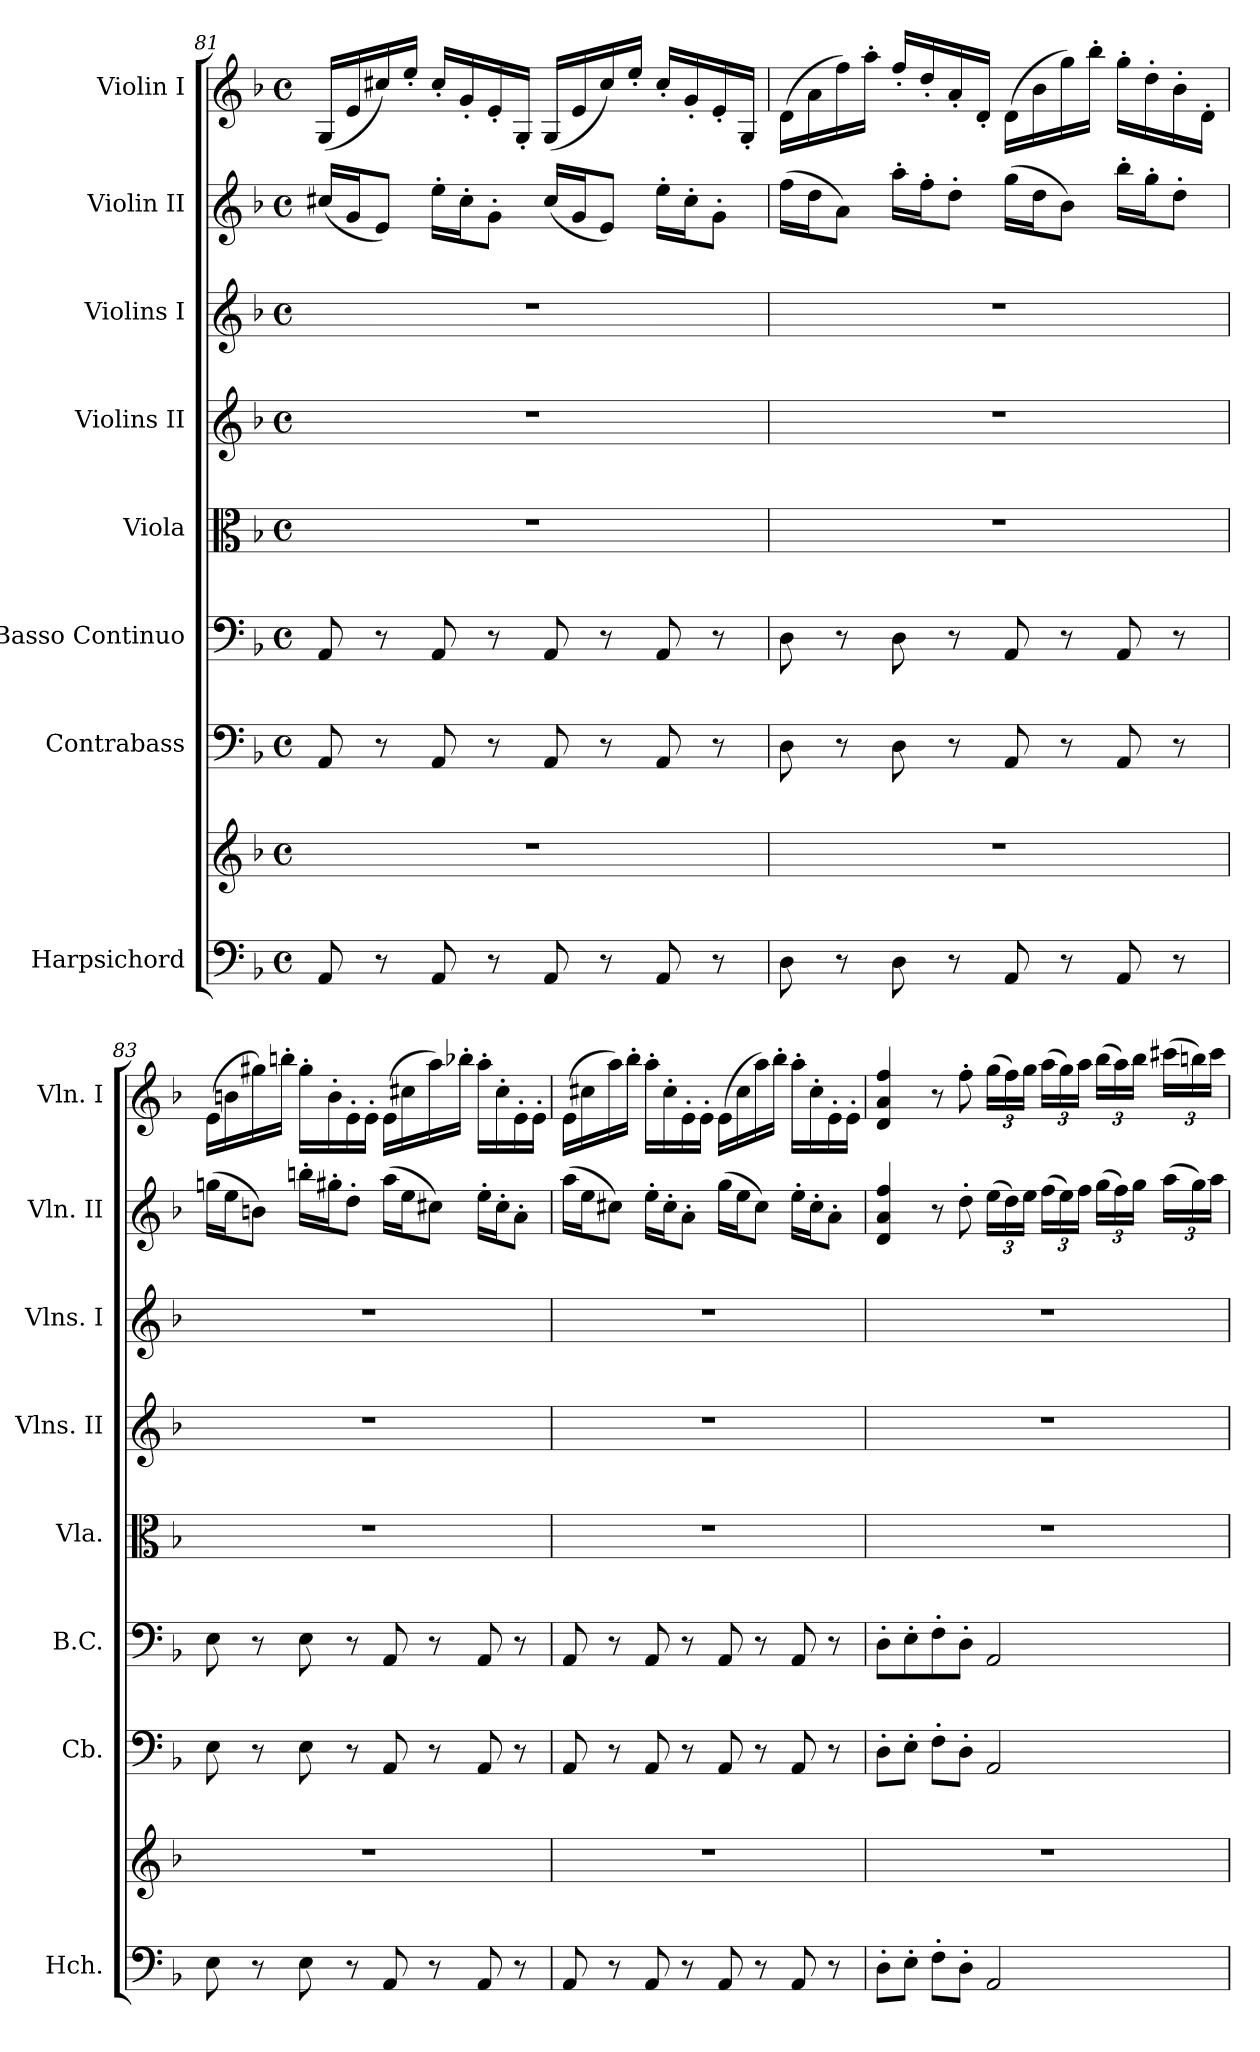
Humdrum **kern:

**kern	**kern	**kern	**kern	**kern	**kern	**kern	**kern	**kern
*part8	*part8	*part7	*part6	*part5	*part4	*part3	*part2	*part1
*staff9	*staff8	*staff7	*staff6	*staff5	*staff4	*staff3	*staff2	*staff1
*I"Harpsichord	*	*I"Contrabass	*I"Basso Continuo	*I"Viola	*I"Violins II	*I"Violins I	*I"Violin II	*I"Violin I
*I'Hch.	*	*I'Cb.	*I'B.C.	*I'Vla.	*I'Vlns. II	*I'Vlns. I	*I'Vln. II	*I'Vln. I
*clefF4	*clefG2	*clefF4	*clefF4	*clefC3	*clefG2	*clefG2	*clefG2	*clefG2
*	*	*ITrd7c12	*	*	*	*	*	*
*k[b-]	*k[b-]	*k[b-]	*k[b-]	*k[b-]	*k[b-]	*k[b-]	*k[b-]	*k[b-]
*M4/4	*M4/4	*M4/4	*M4/4	*M4/4	*M4/4	*M4/4	*M4/4	*M4/4
*met(c)	*met(c)	*met(c)	*met(c)	*met(c)	*met(c)	*met(c)	*met(c)	*met(c)
=81	=81	=81	=81	=81	=81	=81	=81	=81
8AA/	1r	8AAA/	8AA/	1r	1r	1r	(<16cc#X/LL	(<16G/LL
.	.	.	.	.	.	.	16g/J	16e/
8r	.	8r	8r	.	.	.	8e/J)	16cc#X/)
.	.	.	.	.	.	.	.	16ee'/JJ
8AA/	.	8AAA/	8AA/	.	.	.	16ee'\LL	16cc#'/LL
.	.	.	.	.	.	.	16cc#'\J	16g'/
8r	.	8r	8r	.	.	.	8g'\J	16e'/
.	.	.	.	.	.	.	.	16G'/JJ
8AA/	.	8AAA/	8AA/	.	.	.	(<16cc#/LL	(<16G/LL
.	.	.	.	.	.	.	16g/J	16e/
8r	.	8r	8r	.	.	.	8e/J)	16cc#/)
.	.	.	.	.	.	.	.	16ee'/JJ
8AA/	.	8AAA/	8AA/	.	.	.	16ee'\LL	16cc#'/LL
.	.	.	.	.	.	.	16cc#'\J	16g'/
8r	.	8r	8r	.	.	.	8g'\J	16e'/
.	.	.	.	.	.	.	.	16G'/JJ
!!LO:LB:g=z
=82	=82	=82	=82	=82	=82	=82	=82	=82
8D\	1r	8DD\	8D\	1r	1r	1r	(>16ff\LL	(>16d\LL
.	.	.	.	.	.	.	16dd\J	16a\
8r	.	8r	8r	.	.	.	8a\J)	16ff\)
.	.	.	.	.	.	.	.	16aa'\JJ
8D\	.	8DD\	8D\	.	.	.	16aa'\LL	16ff'/LL
.	.	.	.	.	.	.	16ff'\J	16dd'/
8r	.	8r	8r	.	.	.	8dd'\J	16a'/
.	.	.	.	.	.	.	.	16d'/JJ
8AA/	.	8AAA/	8AA/	.	.	.	(>16gg\LL	(>16d\LL
.	.	.	.	.	.	.	16dd\J	16b-\
8r	.	8r	8r	.	.	.	8b-\J)	16gg\)
.	.	.	.	.	.	.	.	16bb-'\JJ
8AA/	.	8AAA/	8AA/	.	.	.	16bb-'\LL	16gg'\LL
.	.	.	.	.	.	.	16gg'\J	16dd'\
8r	.	8r	8r	.	.	.	8dd'\J	16b-'\
.	.	.	.	.	.	.	.	16d'\JJ
=83	=83	=83	=83	=83	=83	=83	=83	=83
8E\	1r	8EE\	8E\	1r	1r	1r	(>16ggni\LL	(>16e\LL
.	.	.	.	.	.	.	16ee\J	16bn\
8r	.	8r	8r	.	.	.	8bn\J)	16gg#X\)
.	.	.	.	.	.	.	.	16bbn'\JJ
8E\	.	8EE\	8E\	.	.	.	16bbn'\LL	16gg#'\LL
.	.	.	.	.	.	.	16gg#X'\J	16b'\
8r	.	8r	8r	.	.	.	8dd'\J	16e'\
.	.	.	.	.	.	.	.	16e'\JJ
8AA/	.	8AAA/	8AA/	.	.	.	(>16aa\LL	(>16e\LL
.	.	.	.	.	.	.	16ee\J	16cc#X\
8r	.	8r	8r	.	.	.	8cc#X\J)	16aa\)
.	.	.	.	.	.	.	.	16bb-X'\JJ
8AA/	.	8AAA/	8AA/	.	.	.	16ee'\LL	16aa'\LL
.	.	.	.	.	.	.	16cc#'\J	16cc#'\
8r	.	8r	8r	.	.	.	8a'\J	16e'\
.	.	.	.	.	.	.	.	16e'\JJ
!!LO:PB:g=z
=84	=84	=84	=84	=84	=84	=84	=84	=84
8AA/	1r	8AAA/	8AA/	1r	1r	1r	(>16aa\LL	(>16e\LL
.	.	.	.	.	.	.	16ee\J	16cc#X\
8r	.	8r	8r	.	.	.	8cc#X\J)	16aa\)
.	.	.	.	.	.	.	.	16bb-'\JJ
8AA/	.	8AAA/	8AA/	.	.	.	16ee'\LL	16aa'\LL
.	.	.	.	.	.	.	16cc#'\J	16cc#'\
8r	.	8r	8r	.	.	.	8a'\J	16e'\
.	.	.	.	.	.	.	.	16e'\JJ
8AA/	.	8AAA/	8AA/	.	.	.	(>16gg\LL	(>16e\LL
.	.	.	.	.	.	.	16ee\J	16cc#\
8r	.	8r	8r	.	.	.	8cc#\J)	16aa\)
.	.	.	.	.	.	.	.	16bb-'\JJ
8AA/	.	8AAA/	8AA/	.	.	.	16ee'\LL	16aa'\LL
.	.	.	.	.	.	.	16cc#'\J	16cc#'\
8r	.	8r	8r	.	.	.	8a'\J	16e'\
.	.	.	.	.	.	.	.	16e'\JJ
=85	=85	=85	=85	=85	=85	=85	=85	=85
8D'\L	1r	8DD'\L	8D'\L	1r	1r	1r	4d/ 4a/ 4ff/	4d/ 4a/ 4ff/
8E'\J	.	8EE'\J	8E'\	.	.	.	.	.
8F'\L	.	8FF'\L	8F'\	.	.	.	8r	8r
8D'\J	.	8DD'\J	8D'\J	.	.	.	8dd'\	8ff'\
*	*	*	*	*	*	*	*Xbrackettup	*Xbrackettup
2AA/	.	2AAA/	2AA/	.	.	.	(>24ee\LL	(>24gg\LL
.	.	.	.	.	.	.	24dd\)	24ff\)
.	.	.	.	.	.	.	24ee\JJ	24gg\JJ
.	.	.	.	.	.	.	(>24ff\LL	(>24aa\LL
.	.	.	.	.	.	.	24ee\)	24gg\)
.	.	.	.	.	.	.	24ff\JJ	24aa\JJ
.	.	.	.	.	.	.	(>24gg\LL	(>24bb-\LL
.	.	.	.	.	.	.	24ff\)	24aa\)
.	.	.	.	.	.	.	24gg\JJ	24bb-\JJ
.	.	.	.	.	.	.	(>24aa\LL	(>24ccc#X\LL
.	.	.	.	.	.	.	24gg\)	24bbn\)
.	.	.	.	.	.	.	24aa\JJ	24ccc#\JJ
=	=	=	=	=	=	=	=	=
*-	*-	*-	*-	*-	*-	*-	*-	*-
